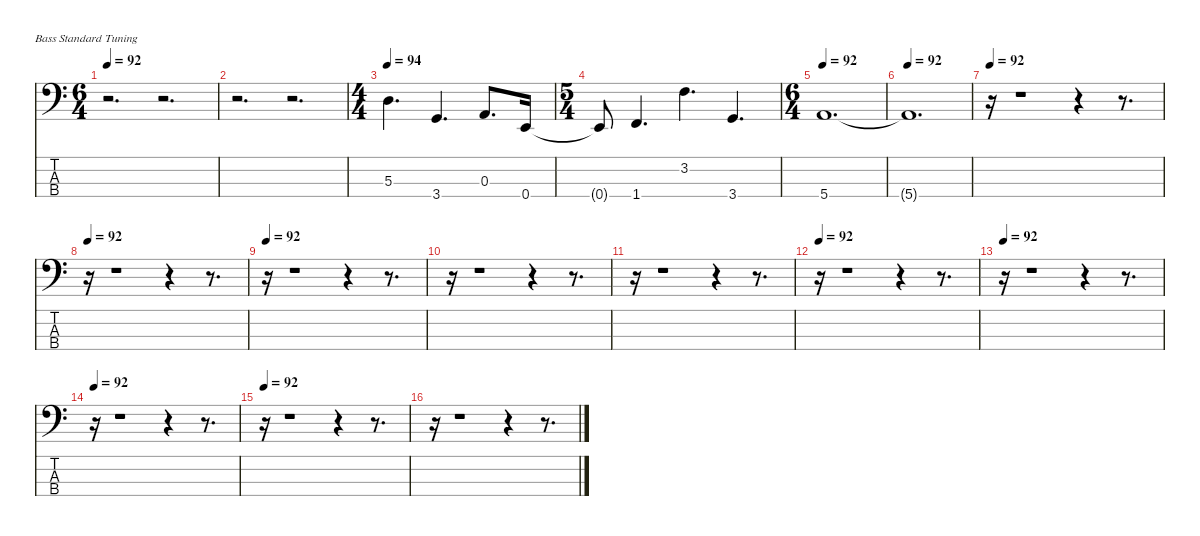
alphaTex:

\defaultSystemsLayout 4
\hideDynamics
\bracketExtendMode nobrackets
\singleTrackTrackNamePolicy hidden
\multiTrackTrackNamePolicy hidden
\firstSystemTrackNameMode fullname
\firstSystemTrackNameOrientation horizontal
\otherSystemsTrackNameOrientation horizontal
\track ("Bass" "el.bs.") {instrument electricbassfinger}
\staff {score tabs}
\tuning (G2 D2 A1 E1)
\ts (6 4)
\tempo 92
\clef f4
\ks c
r.2{d dy f beam Down} r.2{d beam Down} |
r.2{d beam Down} r.2{d beam Down} |
\ts (4 4)
\beaming (8 2 2 2 2)
\tempo 94
5.3.4{d beam Down} 3.4.4{d beam Up} 0.3.8{d beam Up} 0.4.16{beam Up} |
\ts (5 4)
\beaming (8 6 4)
0.4{t}.8{beam Up} 1.4.4{d dy ff beam Up} 3.2.4{d dy f beam Down} 3.4.4{d beam Up} |
\ts (6 4)
\beaming (8 6 6)
\tempo 92
5.4.1{d beam Up} |
\tempo 92
5.4{t}.1{d beam Up} |
\tempo 92
r.16{beam Down} r.1{beam Down} r.4{beam Down} r.8{d beam Down} |
\tempo 92
r.16{beam Down} r.1{beam Down} r.4{beam Down} r.8{d beam Down} |
\tempo 92
r.16{beam Down} r.1{beam Down} r.4{beam Down} r.8{d beam Down} |
r.16{beam Down} r.1{beam Down} r.4{beam Down} r.8{d beam Down} |
r.16{beam Down} r.1{beam Down} r.4{beam Down} r.8{d beam Down} |
\tempo 92
r.16{beam Down} r.1{beam Down} r.4{beam Down} r.8{d beam Down} |
\tempo 92
r.16{beam Down} r.1{beam Down} r.4{beam Down} r.8{d beam Down} |
\tempo 92
r.16{beam Down} r.1{beam Down} r.4{beam Down} r.8{d beam Down} |
\tempo 92
r.16{beam Down} r.1{beam Down} r.4{beam Down} r.8{d beam Down} |
r.16{beam Down} r.1{beam Down} r.4{beam Down} r.8{d beam Down}
